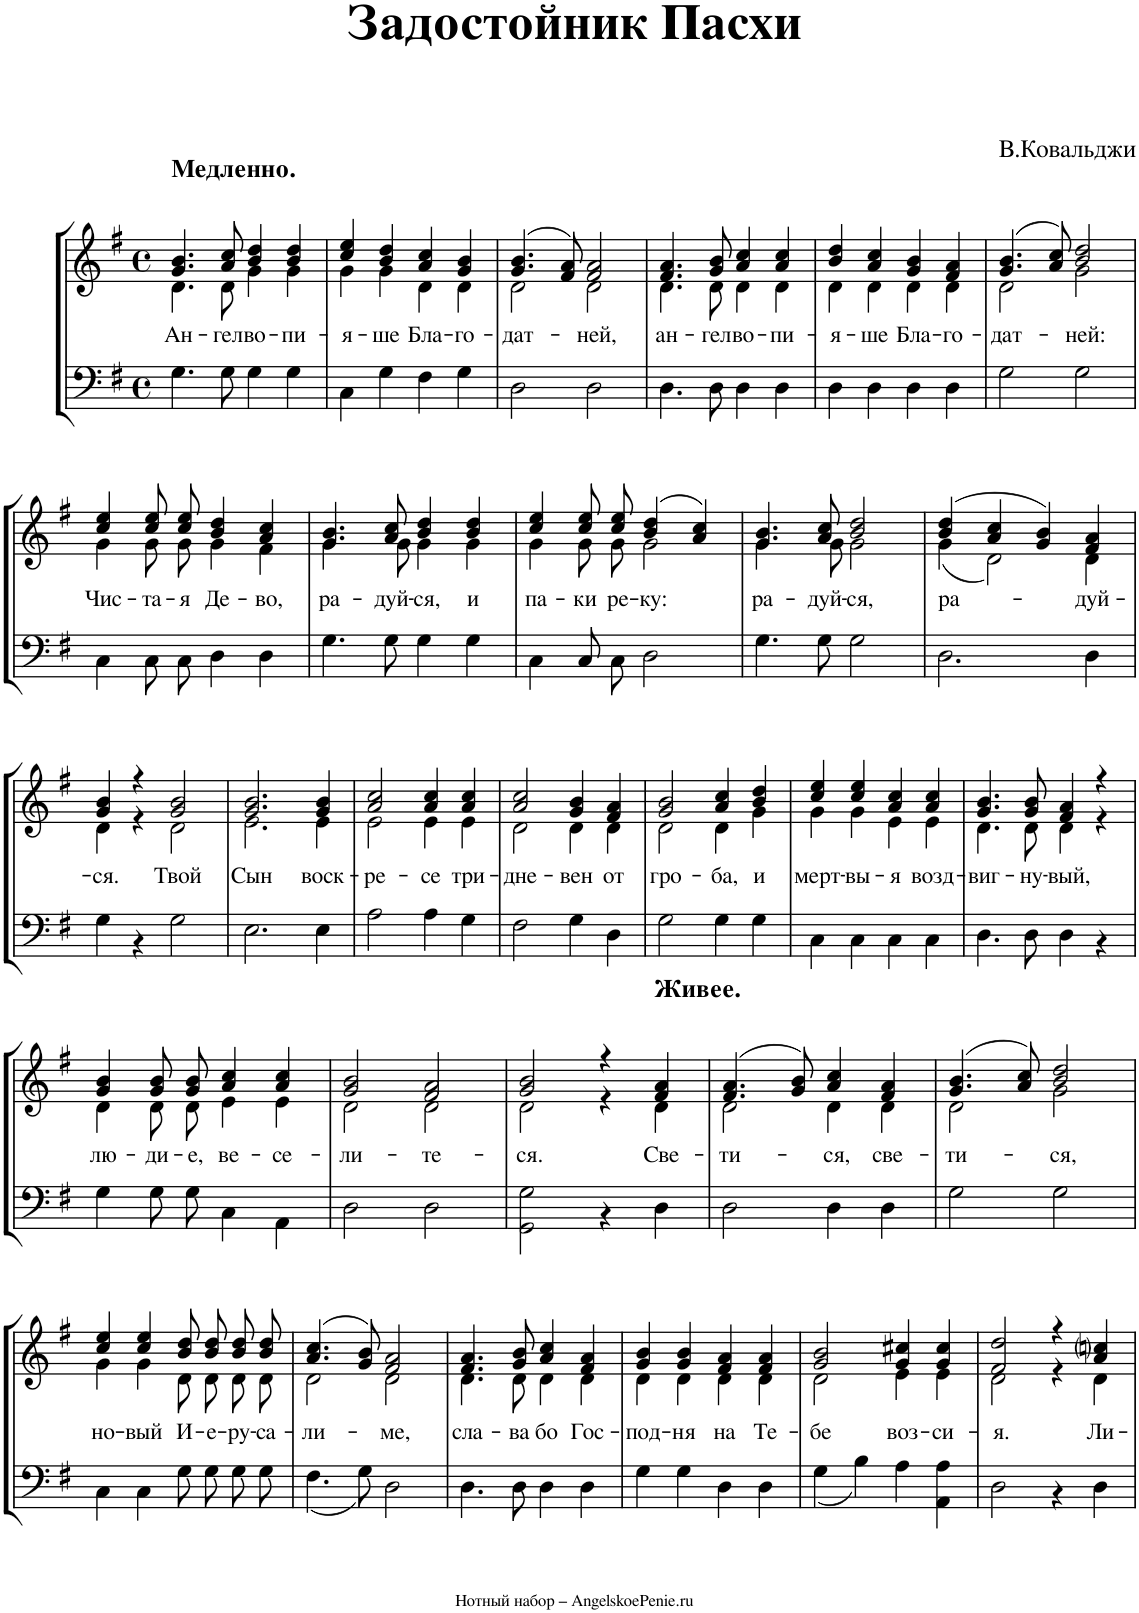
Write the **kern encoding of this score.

**kern	**kern	**text
*part1	*part1	*part1
*staff2	*staff1	*staff1
*I"Piano	*	*
*I'Pno.	*	*
*clefF4	*clefG2	*
*k[f#]	*k[f#]	*
*M4/4	*M4/4	*
*met(c)	*met(c)	*
=1	=1	=1
*^	*^	*
!	!	!LO:TX:a:B:t=Медленно.	!	!
!	!	!	!	!LO:LY:b
1ryy	4.G\	4.g/ 4.b/	4.d\	Ан-
!	!	!	!	!LO:LY:b
.	8G\	8a/ 8cc/	8d\	-гел
!	!	!	!	!LO:LY:b
.	4G\	4b/ 4dd/	4g\	во-
!	!	!	!	!LO:LY:b
.	4G\	4b/ 4dd/	4g\	-пи-
=2	=2	=2	=2	=2
!	!	!	!	!LO:LY:b
1ryy	4C\	4cc/ 4ee/	4g\	-я-
!	!	!	!	!LO:LY:b
.	4G\	4b/ 4dd/	4g\	-ше
!	!	!	!	!LO:LY:b
.	4F#\	4a/ 4cc/	4d\	Бла-
!	!	!	!	!LO:LY:b
.	4G\	4g/ 4b/	4d\	-го-
=3	=3	=3	=3	=3
!	!	!	!	!LO:LY:b
1ryy	2D\	(4.g/ 4.b/	2d\	-дат-
.	.	8f#/ 8a/)	.	.
!	!	!	!	!LO:LY:b
.	2D\	2f#/ 2a/	2d\	ней,
=4	=4	=4	=4	=4
!	!	!	!	!LO:LY:b
1ryy	4.D\	4.f#/ 4.a/	4.d\	ан-
!	!	!	!	!LO:LY:b
.	8D\	8g/ 8b/	8d\	-гел
!	!	!	!	!LO:LY:b
.	4D\	4a/ 4cc/	4d\	во-
!	!	!	!	!LO:LY:b
.	4D\	4a/ 4cc/	4d\	-пи-
=5	=5	=5	=5	=5
!	!	!	!	!LO:LY:b
1ryy	4D\	4b/ 4dd/	4d\	-я-
!	!	!	!	!LO:LY:b
.	4D\	4a/ 4cc/	4d\	-ше
!	!	!	!	!LO:LY:b
.	4D\	4g/ 4b/	4d\	Бла-
!	!	!	!	!LO:LY:b
.	4D\	4f#/ 4a/	4d\	-го-
=6	=6	=6	=6	=6
!	!	!	!	!LO:LY:b
1ryy	2G\	(4.g/ 4.b/	2d\	-дат-
.	.	8a/ 8cc/)	.	.
!	!	!	!	!LO:LY:b
.	2G\	2b/ 2dd/	2g\	-ней:
!!LO:LB:g=z	!!
=7	=7	=7	=7	=7
!	!	!	!	!LO:LY:b
1ryy	4C\	4cc/ 4ee/	4g\	Чис-
!	!	!	!	!LO:LY:b
.	8C\L	8cc\ 8ee\L	8g\L	-та-
!	!	!	!	!LO:LY:b
.	8C\J	8cc\ 8ee\J	8g\J	-я
!	!	!	!	!LO:LY:b
.	4D\	4b/ 4dd/	4g\	Де-
!	!	!	!	!LO:LY:b
.	4D\	4a/ 4cc/	4f#\	-во,
=8	=8	=8	=8	=8
!	!	!	!	!LO:LY:b
1ryy	4.G\	4.g/ 4.b/	4.g\	ра-
!	!	!	!	!LO:LY:b
.	8G\	8a/ 8cc/	8g\	-дуй-
!	!	!	!	!LO:LY:b
.	4G\	4b/ 4dd/	4g\	-ся,
!	!	!	!	!LO:LY:b
.	4G\	4b/ 4dd/	4g\	и
=9	=9	=9	=9	=9
!	!	!	!	!LO:LY:b
1ryy	4C\	4cc/ 4ee/	4g\	па-
!	!	!	!	!LO:LY:b
.	8C/L	8cc\ 8ee\L	8g\L	-ки
!	!	!	!	!LO:LY:b
.	8C/J	8cc\ 8ee\J	8g\J	ре-
!	!	!	!	!LO:LY:b
.	2D\	(4b/ 4dd/	2g\	-ку:
.	.	4a/ 4cc/)	.	.
=10	=10	=10	=10	=10
!	!	!	!	!LO:LY:b
1ryy	4.G\	4.g/ 4.b/	4.g\	ра-
!	!	!	!	!LO:LY:b
.	8G\	8a/ 8cc/	8g\	-дуй-
!	!	!	!	!LO:LY:b
.	2G\	2b/ 2dd/	2g\	-ся,
=11	=11	=11	=11	=11
!	!	!	!	!LO:LY:b
1ryy	2.D\	(4b/ 4dd/	(4g\	ра-
.	.	4a/ 4cc/	2d\)	.
.	.	4g/ 4b/)	.	.
!	!	!	!	!LO:LY:b
.	4D\	4f#/ 4a/	4d\	-дуй-
!!LO:LB:g=z	!!
=12	=12	=12	=12	=12
!	!	!	!	!LO:LY:b
1ryy	4G\	4g/ 4b/	4d\	-ся.
.	4r	4r	4r	.
!	!	!	!	!LO:LY:b
.	2G\	2g/ 2b/	2d\	Твой
=13	=13	=13	=13	=13
!	!	!	!	!LO:LY:b
1ryy	2.E\	2.g/ 2.b/	2.e\	Сын
!	!	!	!	!LO:LY:b
.	4E\	4g/ 4b/	4e\	воск-
=14	=14	=14	=14	=14
!	!	!	!	!LO:LY:b
1ryy	2A\	2a/ 2cc/	2e\	-ре-
!	!	!	!	!LO:LY:b
.	4A\	4a/ 4cc/	4e\	-се
!	!	!	!	!LO:LY:b
.	4G\	4a/ 4cc/	4e\	три-
=15	=15	=15	=15	=15
!	!	!	!	!LO:LY:b
1ryy	2F#\	2a/ 2cc/	2d\	-дне-
!	!	!	!	!LO:LY:b
.	4G\	4g/ 4b/	4d\	-вен
!	!	!	!	!LO:LY:b
.	4D\	4f#/ 4a/	4d\	от
=16	=16	=16	=16	=16
!	!	!	!	!LO:LY:b
1ryy	2G\	2g/ 2b/	2d\	гро-
!	!	!	!	!LO:LY:b
.	4G\	4a/ 4cc/	4d\	-ба,
!	!	!	!	!LO:LY:b
.	4G\	4b/ 4dd/	4g\	и
=17	=17	=17	=17	=17
!	!	!	!	!LO:LY:b
1ryy	4C\	4cc/ 4ee/	4g\	мерт-
!	!	!	!	!LO:LY:b
.	4C\	4cc/ 4ee/	4g\	-вы-
!	!	!	!	!LO:LY:b
.	4C\	4a/ 4cc/	4e\	-я
!	!	!	!	!LO:LY:b
.	4C\	4a/ 4cc/	4e\	возд-
=18	=18	=18	=18	=18
!	!	!	!	!LO:LY:b
1ryy	4.D\	4.g/ 4.b/	4.d\	-виг-
!	!	!	!	!LO:LY:b
.	8D\	8g/ 8b/	8d\	-ну-
!	!	!	!	!LO:LY:b
.	4D\	4f#/ 4a/	4d\	-вый,
.	4r	4r	4r	.
!!LO:LB:g=z	!!
=19	=19	=19	=19	=19
!	!	!	!	!LO:LY:b
1ryy	4G\	4g/ 4b/	4d\	лю-
!	!	!	!	!LO:LY:b
.	8G\L	8g/ 8b/L	8d\L	-ди-
!	!	!	!	!LO:LY:b
.	8G\J	8g/ 8b/J	8d\J	-е,
!	!	!	!	!LO:LY:b
.	4C\	4a/ 4cc/	4e\	ве-
!	!	!	!	!LO:LY:b
.	4AA\	4a/ 4cc/	4e\	-се-
=20	=20	=20	=20	=20
!	!	!	!	!LO:LY:b
1ryy	2D\	2g/ 2b/	2d\	-ли-
!	!	!	!	!LO:LY:b
.	2D\	2f#/ 2a/	2d\	-те-
=21	=21	=21	=21	=21
!	!	!	!	!LO:LY:b
1ryy	2GG\ 2G\	2g/ 2b/	2d\	-ся.
.	4r	4r	4r	.
!	!	!LO:TX:a:B:t=Живее.	!	!
!	!	!	!	!LO:LY:b
.	4D\	4f#/ 4a/	4d\	Све-
=22	=22	=22	=22	=22
!	!	!	!	!LO:LY:b
1ryy	2D\	(4.f#/ 4.a/	2d\	-ти-
.	.	8g/ 8b/)	.	.
!	!	!	!	!LO:LY:b
.	4D\	4a/ 4cc/	4d\	-ся,
!	!	!	!	!LO:LY:b
.	4D\	4f#/ 4a/	4d\	све-
=23	=23	=23	=23	=23
!	!	!	!	!LO:LY:b
1ryy	2G\	(4.g/ 4.b/	2d\	-ти-
.	.	8a/ 8cc/)	.	.
!	!	!	!	!LO:LY:b
.	2G\	2b/ 2dd/	2g\	-ся,
!!LO:LB:g=z	!!
=24	=24	=24	=24	=24
!	!	!	!	!LO:LY:b
1ryy	4C\	4cc/ 4ee/	4g\	но-
!	!	!	!	!LO:LY:b
.	4C\	4cc/ 4ee/	4g\	-вый
!	!	!	!	!LO:LY:b
.	8G\L	8b\ 8dd\L	8d\L	И-
!	!	!	!	!LO:LY:b
.	8G\J	8b\ 8dd\J	8d\J	-е-
!	!	!	!	!LO:LY:b
.	8G\L	8b\ 8dd\L	8d\L	-ру-
!	!	!	!	!LO:LY:b
.	8G\J	8b\ 8dd\J	8d\J	-са-
=25	=25	=25	=25	=25
!	!	!	!	!LO:LY:b
1ryy	4.F#\	(4.a/ 4.cc/	2d\	-ли-
.	8G\	8g/ 8b/)	.	.
!	!	!	!	!LO:LY:b
.	2D\	2f#/ 2a/	2d\	-ме,
=26	=26	=26	=26	=26
!	!	!	!	!LO:LY:b
1ryy	4.D\	4.f#/ 4.a/	4.d\	сла-
!	!	!	!	!LO:LY:b
.	8D\	8g/ 8b/	8d\	-ва
!	!	!	!	!LO:LY:b
.	4D\	4a/ 4cc/	4d\	бо
!	!	!	!	!LO:LY:b
.	4D\	4f#/ 4a/	4d\	Гос-
=27	=27	=27	=27	=27
!	!	!	!	!LO:LY:b
1ryy	4G\	4g/ 4b/	4d\	-под-
!	!	!	!	!LO:LY:b
.	4G\	4g/ 4b/	4d\	-ня
!	!	!	!	!LO:LY:b
.	4D\	4f#/ 4a/	4d\	на
!	!	!	!	!LO:LY:b
.	4D\	4f#/ 4a/	4d\	Те-
=28	=28	=28	=28	=28
!	!	!	!	!LO:LY:b
1ryy	4G\	2g/ 2b/	2d\	-бе
.	4B\	.	.	.
!	!	!	!	!LO:LY:b
.	4A\	4g/ 4cc#X/	4e\	воз-
!	!	!	!	!LO:LY:b
.	4AA\ 4A\	4g/ 4cc#/	4e\	-си-
=29	=29	=29	=29	=29
!	!	!	!	!LO:LY:b
1ryy	2D\	2f#/ 2dd/	2d\	-я.
.	4r	4r	4r	.
!	!	!	!	!LO:LY:b
.	4D\	4a/ 4ccni/	4d\	Ли-
*v	*v	*	*	*
*	*v	*v	*
=	=	=
*-	*-	*-
